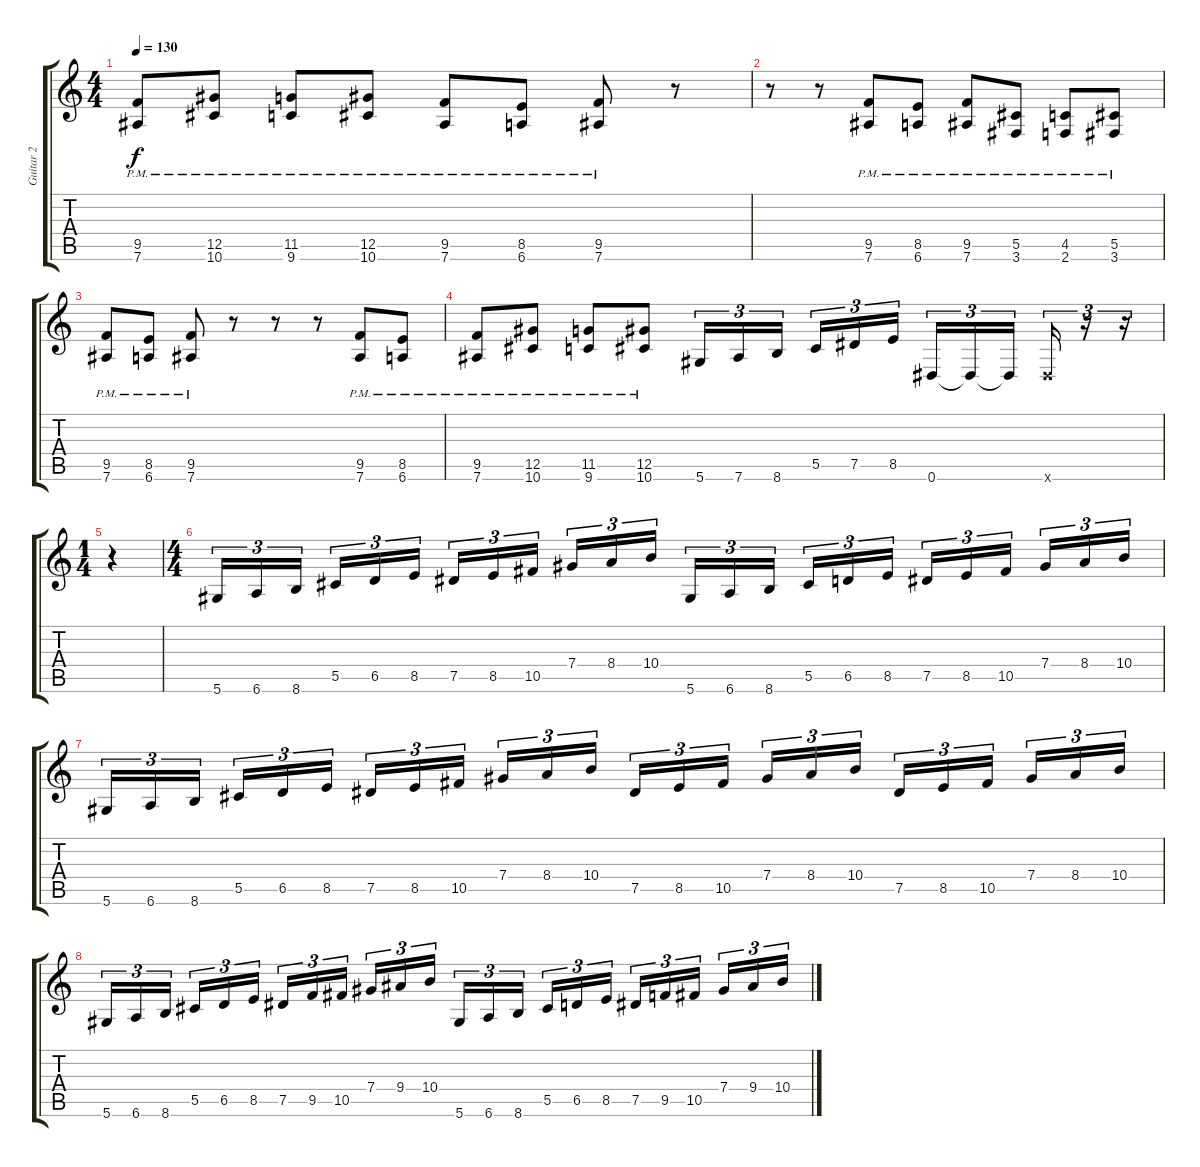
\track ("Guitar 2" "Guitar 2") {instrument distortionguitar}
\staff {score tabs}
\tuning (Eb4 Bb3 Gb3 Db3 Ab2 Eb2) {hide}
\voice
\ts (4 4)
\tempo 130
\clef g2
\ks c
(9.5{pm} 7.6{pm}).8{dy f} (12.5{pm} 10.6{pm}).8 (11.5{pm} 9.6{pm}).8 (12.5{pm} 10.6{pm}).8 (9.5{pm} 7.6{pm}).8 (8.5{pm} 6.6{pm}).8 (9.5{pm} 7.6{pm}).8 r.8 |
r.8 r.8 (9.5{pm} 7.6{pm}).8 (8.5{pm} 6.6{pm}).8 (9.5{pm} 7.6{pm}).8 (5.5{pm} 3.6{pm}).8 (4.5{pm} 2.6{pm}).8 (5.5{pm} 3.6{pm}).8 |
(9.5{pm} 7.6{pm}).8 (8.5{pm} 6.6{pm}).8 (9.5{pm} 7.6{pm}).8 r.8 r.8 r.8 (9.5{pm} 7.6{pm}).8 (8.5{pm} 6.6{pm}).8 |
(9.5{pm} 7.6{pm}).8 (12.5{pm} 10.6{pm}).8 (11.5{pm} 9.6{pm}).8 (12.5{pm} 10.6{pm}).8 5.6.16{tu (3 2)} 7.6.16{tu (3 2)} 8.6.16{tu (3 2)} 5.5.16{tu (3 2)} 7.5.16{tu (3 2)} 8.5.16{tu (3 2)} 0.6.16{tu (3 2)} 0.6{t}.16{tu (3 2)} 0.6{t}.16{tu (3 2)} 0.6{x}.16{tu (3 2)} r.16{tu (3 2)} r.16{tu (3 2)} |
\ts (1 4)
r.4 |
\ts (4 4)
5.6.16{tu (3 2)} 6.6.16{tu (3 2)} 8.6.16{tu (3 2)} 5.5.16{tu (3 2)} 6.5.16{tu (3 2)} 8.5.16{tu (3 2)} 7.5.16{tu (3 2)} 8.5.16{tu (3 2)} 10.5.16{tu (3 2)} 7.4.16{tu (3 2)} 8.4.16{tu (3 2)} 10.4.16{tu (3 2)} 5.6.16{tu (3 2)} 6.6.16{tu (3 2)} 8.6.16{tu (3 2)} 5.5.16{tu (3 2)} 6.5.16{tu (3 2)} 8.5.16{tu (3 2)} 7.5.16{tu (3 2)} 8.5.16{tu (3 2)} 10.5.16{tu (3 2)} 7.4.16{tu (3 2)} 8.4.16{tu (3 2)} 10.4.16{tu (3 2)} |
5.6.16{tu (3 2)} 6.6.16{tu (3 2)} 8.6.16{tu (3 2)} 5.5.16{tu (3 2)} 6.5.16{tu (3 2)} 8.5.16{tu (3 2)} 7.5.16{tu (3 2)} 8.5.16{tu (3 2)} 10.5.16{tu (3 2)} 7.4.16{tu (3 2)} 8.4.16{tu (3 2)} 10.4.16{tu (3 2)} 7.5.16{tu (3 2)} 8.5.16{tu (3 2)} 10.5.16{tu (3 2)} 7.4.16{tu (3 2)} 8.4.16{tu (3 2)} 10.4.16{tu (3 2)} 7.5.16{tu (3 2)} 8.5.16{tu (3 2)} 10.5.16{tu (3 2)} 7.4.16{tu (3 2)} 8.4.16{tu (3 2)} 10.4.16{tu (3 2)} |
5.6.16{tu (3 2)} 6.6.16{tu (3 2)} 8.6.16{tu (3 2)} 5.5.16{tu (3 2)} 6.5.16{tu (3 2)} 8.5.16{tu (3 2)} 7.5.16{tu (3 2)} 9.5.16{tu (3 2)} 10.5.16{tu (3 2)} 7.4.16{tu (3 2)} 9.4.16{tu (3 2)} 10.4.16{tu (3 2)} 5.6.16{tu (3 2)} 6.6.16{tu (3 2)} 8.6.16{tu (3 2)} 5.5.16{tu (3 2)} 6.5.16{tu (3 2)} 8.5.16{tu (3 2)} 7.5.16{tu (3 2)} 9.5.16{tu (3 2)} 10.5.16{tu (3 2)} 7.4.16{tu (3 2)} 9.4.16{tu (3 2)} 10.4.16{tu (3 2)}
\voice
\clef g2
\ottava regular
\simile none
\ks c
|
|
|
|
r.4 |
|
|
